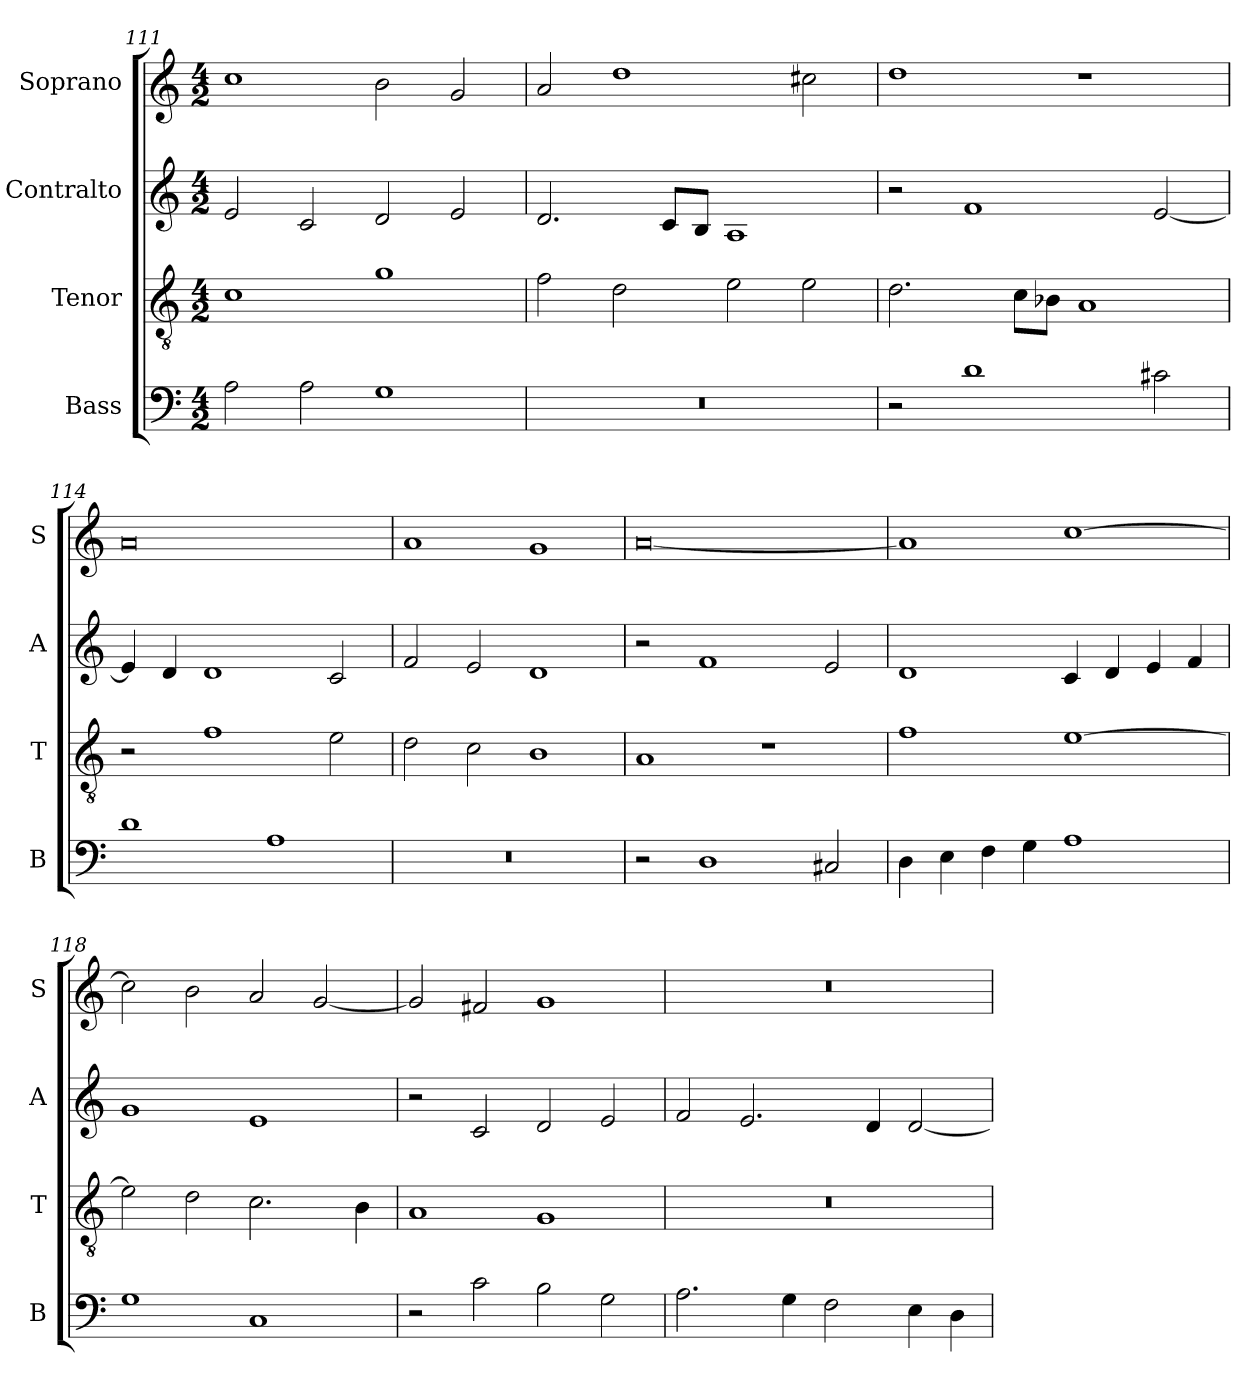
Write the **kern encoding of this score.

**kern	**kern	**kern	**kern
*part4	*part3	*part2	*part1
*staff4	*staff3	*staff2	*staff1
*I"Bass	*I"Tenor	*I"Contralto	*I"Soprano
*I'B	*I'T	*I'A	*I'S
*clefF4	*clefGv2	*clefG2	*clefG2
*k[]	*k[]	*k[]	*k[]
*G:mix	*G:mix	*G:mix	*G:mix
*M4/2	*M4/2	*M4/2	*M4/2
=111	=111	=111	=111
2A	1c	2e	1cc
2A	.	2c	.
1G	1g	2d	2b
.	.	2e	2g
=112	=112	=112	=112
0r	2f	2.d	2a
.	2d	.	1dd
.	.	8c/L	.
.	.	8B/J	.
.	2e	1A	.
.	2e	.	2cc#X
=113	=113	=113	=113
2r	2.d	2r	1dd
1d	.	1f	.
.	8c\L	.	.
.	8B-X\J	.	.
.	1A	.	1r
2c#X	.	[2e	.
=114	=114	=114	=114
1d	2r	4e]	0a
.	.	4d	.
.	1f	1d	.
1A	.	.	.
.	2e	2c	.
=115	=115	=115	=115
0r	2d	2f	1a
.	2c	2e	.
.	1B	1d	1g
=116	=116	=116	=116
2r	1A	2r	[0a
1D	.	1f	.
.	1r	.	.
2C#X	.	2e	.
=117	=117	=117	=117
4D	1f	1d	1a]
4E	.	.	.
4F	.	.	.
4G	.	.	.
1A	[1e	4c	[1cc
.	.	4d	.
.	.	4e	.
.	.	4f	.
=118	=118	=118	=118
1G	2e]	1g	2cc]
.	2d	.	2b
1C	2.c	1e	2a
.	.	.	[2g
.	4B	.	.
=119	=119	=119	=119
2r	1A	2r	2g]
2c	.	2c	2f#X
2B	1G	2d	1g
2G	.	2e	.
=120	=120	=120	=120
2.A	0r	2f	0r
.	.	2.e	.
4G	.	.	.
2F	.	.	.
.	.	4d	.
4E	.	[2d	.
4D	.	.	.
=	=	=	=
*-	*-	*-	*-
